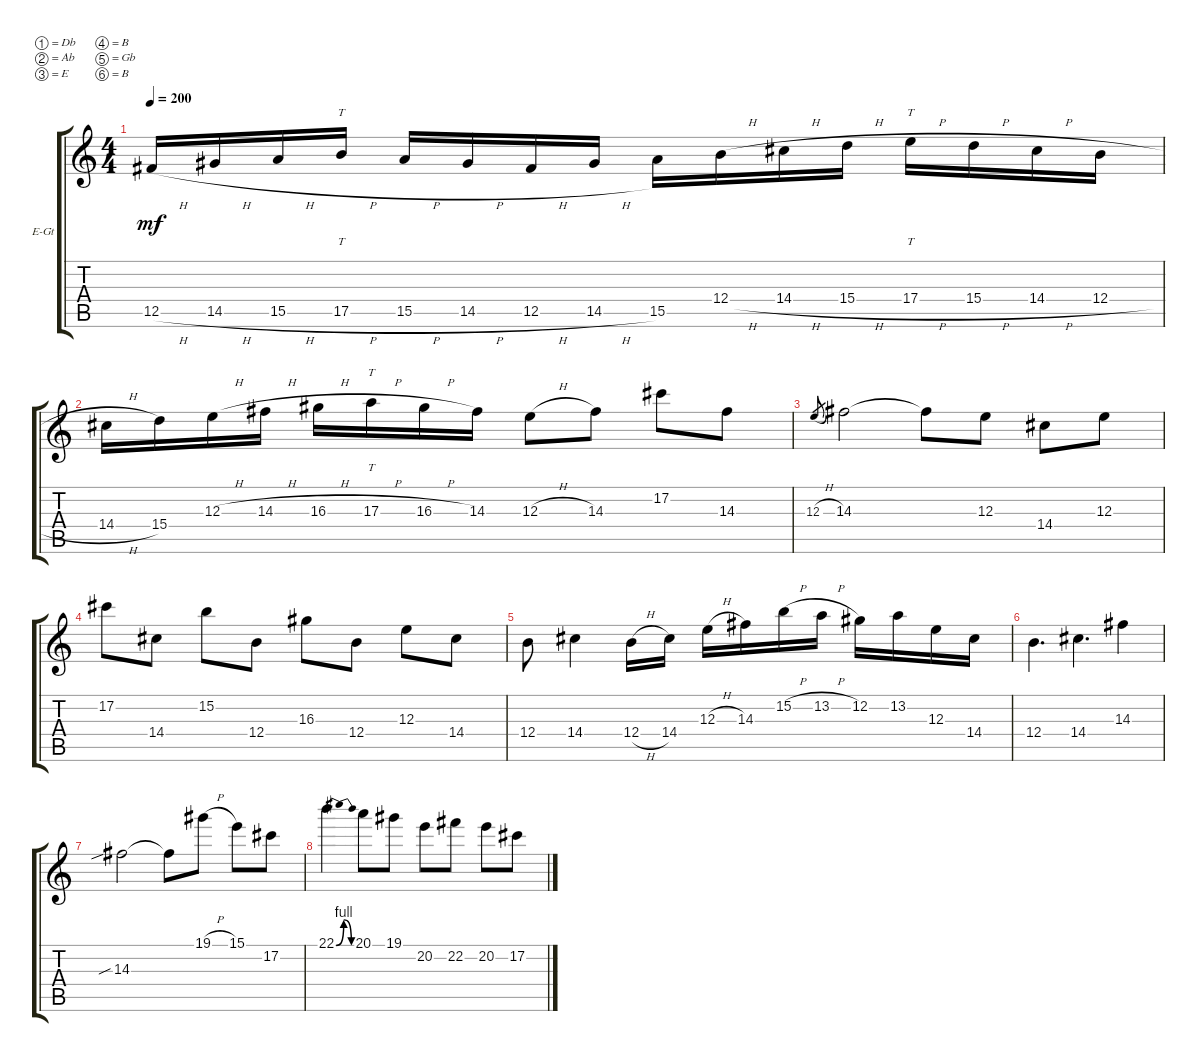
\bracketExtendMode groupsimilarinstruments
\firstSystemTrackNameOrientation horizontal
\otherSystemsTrackNameOrientation horizontal
\track ("Solo" "E-Gt") {instrument distortionguitar}
\staff {score tabs}
\tuning (Db4 Ab3 E3 B2 Gb2 B1)
\ts (4 4)
\tempo 200
\clef g2
\ks c
12.5{h}.16{dy mf} 14.5{h}.16 15.5{h}.16 17.5{h}.16{tt} 15.5{h}.16 14.5{h}.16 12.5{h}.16 14.5{h}.16 15.5.16 12.4{h}.16 14.4{h}.16 15.4{h}.16 17.4{h}.16{tt} 15.4{h}.16 14.4{h}.16 12.4{h}.16 |
14.4{h}.16 15.4.16 12.3{h}.16 14.3{h}.16 16.3{h}.16 17.3{h}.16{tt} 16.3{h}.16 14.3.16 12.3{h}.8 14.3.8 17.2.8 14.3.8 |
12.3{h}.8{gr} 14.3.2 14.3{t}.8 12.3.8 14.4.8 12.3.8 |
17.2.8 14.4.8 15.2.8 12.4.8 16.3.8 12.4.8 12.3.8 14.4.8 |
12.4.8 14.4.4 12.4{h}.16 14.4.16 12.3{h}.16 14.3.16 15.2{h}.16 13.2{h}.16 12.2.16 13.2.16 12.3.16 14.4.16 |
12.4.4{d} 14.4.4{d} 14.3.4 |
14.3{sib}.2 14.3{t}.8 19.1{h}.8 15.1.8 17.2.8 |
22.1{be (bendrelease 0 0 10.2 4 20.4 4 30 0)}.4 20.1.8 19.1.8 20.2.8 22.2.8 20.2.8 17.2.8
